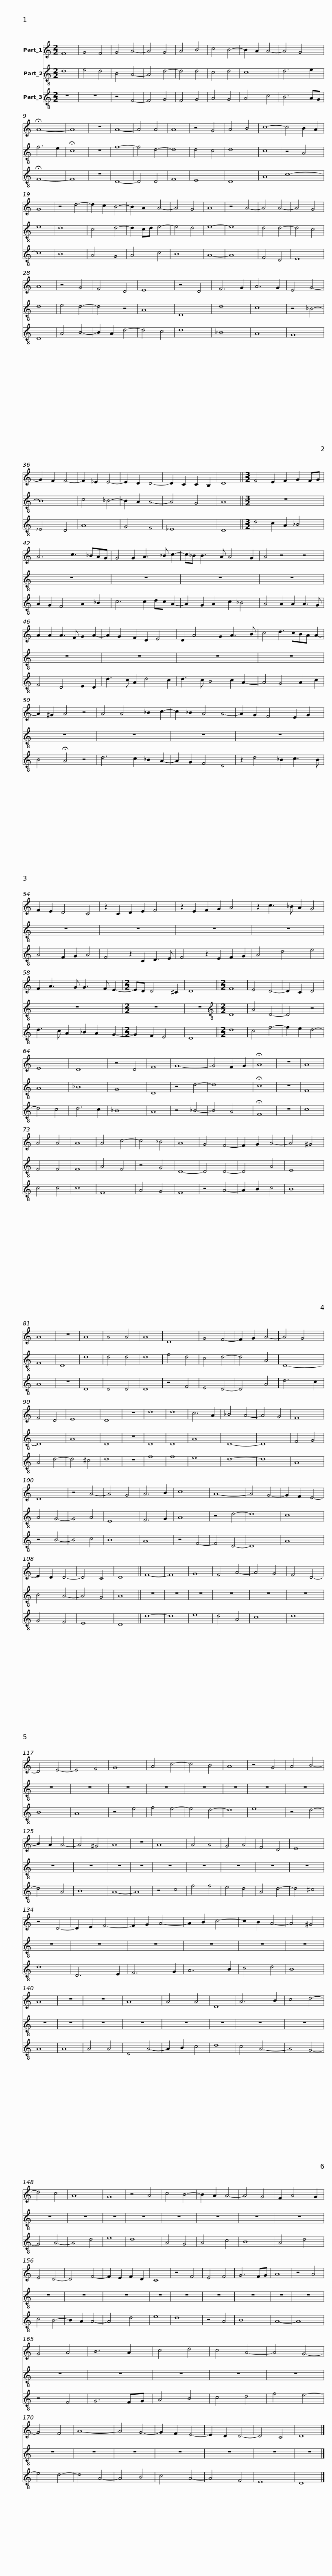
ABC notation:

X:1
%%score 1 2 3
L:1/8
M:2/2
I:linebreak $
K:C
V:1 treble
V:2 treble-8
V:3 treble-8
V:1
 F8 | G4 F4 | G4 A4- | A4 G4 | A4 B4 | %5
 c4 B4- | B2 A2 A4- | A4 G4 | !fermata!A8- | A8 | %10
 z8 | A8- | A4 A4 | A8 |$ z4 G4 | %15
 A4 B4 | c8- | c4 B2 A2 | G8 | z4 d4- | %20
 d2 c2 B4- | B2 A2 A4- | A4 G4 | A8 | z4 A4- | %25
 A4 A4- | A4 G4 |$ A8 | z4 G4 | F4 D4 | %30
 E8 | z4 D4 | F6 G2 | A6 G2 | E4 G4- | %35
 G2 F2 F4- | F2 _E2 E4- | E2 D2 D4- | D2 C2 C2 B,2 | D8 ||$ %40
[M:3/2] F4 E2 F2 G2 FG | A6 c3 _BAG | G4 G2 A3 _B c2- | c_B B3 A A4 G2 | A4 z4 z4 |$ %45
 A2 A2 A3 F G2 A2- |$ A2 G2 F2 D2 E4 | D2 A4 G2 A3 B | c4 d3 cBA A2- | A2 ^G2 A4 z4 | %50
 A4 A4 _B2 c2- | c2 _B2 A4 A4- |$ A2 G2 F4 E2 G2 |$ F2 E2 D4 C4 | z2 C2 D2 E2 F4 | %55
 z2 E2 F2 G2 A4 | z2 c3 _B A2 G4 | F2 A3 G G3 F E2- |[M:2/2] ED D4 ^C2 |$ D8 ||$ %60
[M:2/2] F8 | E4 D4- | D2 C2 D4 | E8 | D8 | %65
 z4 D4 | F8 | G8- | G4 F2 G2 | !fermata!A8 | %70
 z8 | A8 | A4 A4 | A8 |$ A4 c4- | %75
 c4 _B4 | A8 |$ G4 F4- | F2 G2 A4- | A4 ^G4 | %80
 A8 | z8 | A8 | A4 A4 | A8 | %85
 D8 | G4 F4- | F2 G2 A4- | A4 G4 | F4 D4 | %90
 E8 | D8 |$ z8 | d8 |$ d8 | %95
 c6 A2 | _B4 A4- | A4 G4 | F8 | D8 | %100
 z4 A4- | A4 G4 | A6 B2 | c8 | A8- | %105
 A4 G4- | G2 F2 E4- | E2 D2 D4- | D4 C4 |$ D8 ||$ %110
 F8- | F8 | G8 | F4 A4- | A4 G4 | %115
 F4 D4- | D4 E4- | E4 F4 | G8 | A4 c4- | %120
 c4 B4 | A8 | z4 G4 | A4 B4- | B2 A2 A4- | %125
 A4 ^G4 |$ A8 | z8 |$ A8 | A4 A4 | %130
 G4 A4 | F4 D4 | E8 | z4 D4- | D2 E2 F4- | %135
 F2 G2 A4- | A2 B2 c4- | c2 B2 A4- | A4 ^G4 | A8 | %140
 z8 | z8 |$ A8 | A4 A4 |$ D8 | %145
 A6 B2 | c4 d4- | d4 c4 | A8 | G8 | %150
 z4 A4 | c4 B4- | B2 A2 A4- | A4 G4 | F2 A4 G2 | %155
 E4 D4- | D4 F4- | F2 E2 F2 D2 |$ C8 | z4 F4 |$ %160
 E4 F4 | G6 FG | A8 | z4 A4 | G4 A4 | %165
 B6 A2 | c4 d4 | c4 A4- | A4 G4- | G4 F4 | %170
 A8- | A4 G4- | G2 F2 E4- | E2 D2 D4- | D4 C4 |$ %175
 D8 |] %176
V:2
 d8 | e4 d4 | B4 A4- | A4 d4- | d4 d4 | %5
 c4 d4 | c8 | d6 e2 | f6 e2 | !fermata!c8 | %10
 z8 | f8- | f4 d4- | d8 |$ d4 c4 | %15
 d8 | c8 | z4 A4 | e8 | d8 | %20
 c4 d4- | d2 cd e4- | e4 d4 | e8- | e8 | %25
 d4 d4- | d4 c4 |$ d8 | e4 d4- | d4 z4 | %30
 A8 | D8 | d8 | c8 | z4 _B4- | %35
 B8 | c4 _B4- | B2 A2 A4- | A4 G4 | A8 ||$ %40
[M:3/2] z12 | z12 | z12 | z12 | z12 |$ %45
 z12 |$ z12 | z12 | z12 | z12 | %50
 z12 | z12 |$ z12 |$ z12 | z12 | %55
 z12 | z12 | z12 |[M:2/2] z8 |$ z8 ||$ %60
[M:2/2][K:treble-8] D8 | A4 D4- | D4 z4 | A8 | _B8 | %65
 G8 | D8 | z4 d4- | d8 | !fermata!c8 | %70
 z8 | F8 | F4 F4 | F8 |$ A4 F4 | %75
 z4 G4 | D8- |$ D4 D4- | D4 A4 | E8 | %80
 F8 | D8 | d8 | d4 d4 | d8 | %85
 f4 d4 | c4 d4- | d4 A4 | D8- | D8 | %90
 A8 | D8 |$ z8 | D8 |$ D8 | %95
 A8 | D8- | D8 | F4 G4 | A4 G4- | %100
 G4 A4 | E8 | F6 G2 | A8 | z4 d4- | %105
 d8 | c8 | B4 A4- | A4 G4 |$ A8 ||$ %110
 z8 | z8 | z8 | z8 | z8 | %115
 z8 | z8 | z8 | z8 | z8 | %120
 z8 | z8 | z8 | z8 | z8 | %125
 z8 |$ z8 | z8 |$ z8 | z8 | %130
 z8 | z8 | z8 | z8 | z8 | %135
 z8 | z8 | z8 | z8 | z8 | %140
 z8 | z8 |$ z8 | z8 |$ z8 | %145
 z8 | z8 | z8 | z8 | z8 | %150
 z8 | z8 | z8 | z8 | z8 | %155
 z8 | z8 | z8 |$ z8 | z8 |$ %160
 z8 | z8 | z8 | z8 | z8 | %165
 z8 | z8 | z8 | z8 | z8 | %170
 z8 | z8 | z8 | z8 | z8 |$ %175
 z8 |] %176
V:3
 z8 | z8 | z4 F4- | F4 G4 | F4 G4 | %5
 A4 G4 | A4 c4 | B6 AG | !fermata!F8- | F8 | %10
 z8 | D8- | D4 D4 | F8 |$ E8 | %15
 D8 | A8 | c8- | c8 | B8 | %20
 A4 G4 | A4 c4 | B8 | A8- | A8 | %25
 F4 D4 | E8 |$ D8 | A4 B4- | B2 A2 d4- | %30
 d4 c4 | d8 | _B8 | A8 | G8 | %35
 _E4 D4 | A8 | G4 F4 | _E8 | D8 ||$ %40
[M:3/2] d4 c2 A2 _B4 | A2 G2 F4 A2 _B2 | c6 c2 dc A2- | A2 G2 A2 c2 _B4 | A4 A2 A2 A3 G |$ %45
 F4 D4 E2 D2 |$ d3 c A2 d4 c2 | d3 c B4 c2 A2- | A4 G4 A2 c2 | B4 !fermata!A4 z4 | %50
 d6 c2 _B2 A2- | A2 G2 F4 D4 |$ z2 d4 _B2 c3 B |$ A4 F2 G2 A4 | F4 z2 C2 D3 E | %55
 F4 z2 E2 F2 G2 | A4 d4 e4 | d3 c A2 _B2 A2 G2- |[M:2/2] G2 F2 E4 |$ D8 ||$ %60
[M:2/2] d8 | c4 f4- | f2 e2 d4- | d4 c4 | d6 c2 | %65
 _B8 | A8 | z4 _B4- | B4 A4 | !fermata!F8 | %70
 z8 | c8 | c4 c4 | c8 |$ F8 | %75
 A4 G4 | F8 |$ z4 A4- | A2 B2 c4 | B8 | %80
 A8 | z8 | D8 | D4 D4 | D8 | %85
 z4 F4 | E4 D4- | D4 A4 | d6 c2 | A4 d4- | %90
 d4 ^c4 | d8 |$ z8 | f8 |$ f8 | %95
 e8 | d8- | d8 | A8 | z4 B4- | %100
 B4 c4 | B8 | A8 | z4 F4- | F4 D4- | %105
 D8 | A8 | G4 F4 | E8 |$ D8 ||$ %110
 d8- | d8 | e8 | d4 A4 | c8 | %115
 d8 | B8 | A8 | z4 e4 | f4 e4- | %120
 e4 d4- | d8 | e8 | z4 d4- | d4 A4 | %125
 B8 |$ A8- | A8 |$ z4 c4 | f4 f4 | %130
 e4 d4 | A4 d4- | d4 ^c4 | d8 | D6 E2 | %135
 F6 G2 | A6 B2 | c4 d4 | B8 | A8 | %140
 A8 | A4 A4 |$ D4 A4- | A2 B2 c4 |$ d8 | %145
 c4 A4- | A4 G4- | G4 A4- | A4 d4 | e8 | %150
 d8 | A4 G4 | A4 c4 | B8 | A4 d4 | %155
 c4 B4- | B2 A2 A4- | A4 d4 |$ e8 | d8 |$ %160
 z4 A4 | B8 | A8- | A8 | z4 F4 | %165
 G6 FG | A4 B4 | c4 d4 | f4 e4- | e4 d4- | %170
 d4 A4- | A4 B4 | c4 A4- | A4 F4 | E8 |$ %175
 D8 |] %176
